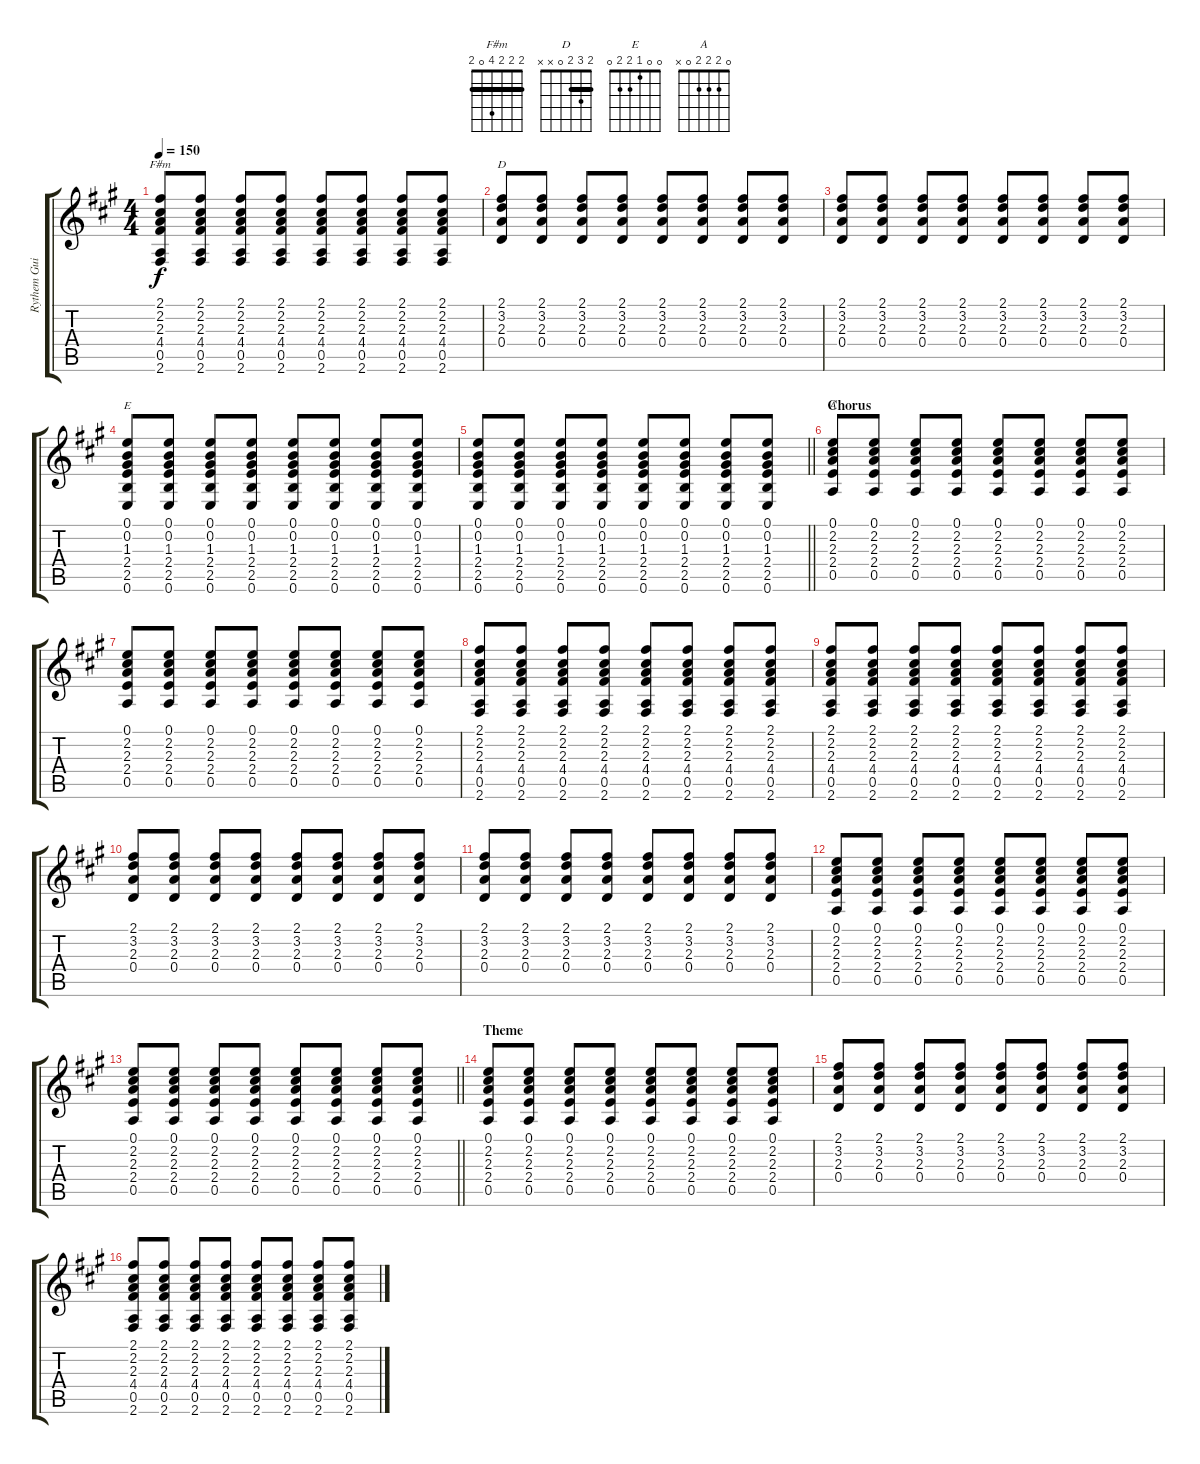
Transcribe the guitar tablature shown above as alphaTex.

\track ("Rythem Guitar" "Rythem Gui") {instrument electricguitarclean}
\staff {score tabs}
\tuning (E4 B3 G3 D3 A2 E2) {hide}
\chord ("F#m" 2 2 2 4 0 2) {barre 2}
\chord ("D" 2 3 2 0 x x) {barre 2}
\chord ("E" 0 0 1 2 2 0)
\chord ("A" 0 2 2 2 0 x)
\ts (4 4)
\tempo 150
\clef g2
\ks a
(2.1 2.2 2.3 4.4 0.5 2.6).8{ch "F#m" dy f} (2.1 2.2 2.3 4.4 0.5 2.6).8 (2.1 2.2 2.3 4.4 0.5 2.6).8 (2.1 2.2 2.3 4.4 0.5 2.6).8 (2.1 2.2 2.3 4.4 0.5 2.6).8 (2.1 2.2 2.3 4.4 0.5 2.6).8 (2.1 2.2 2.3 4.4 0.5 2.6).8 (2.1 2.2 2.3 4.4 0.5 2.6).8 |
(2.1 3.2 2.3 0.4).8{ch "D"} (2.1 3.2 2.3 0.4).8 (2.1 3.2 2.3 0.4).8 (2.1 3.2 2.3 0.4).8 (2.1 3.2 2.3 0.4).8 (2.1 3.2 2.3 0.4).8 (2.1 3.2 2.3 0.4).8 (2.1 3.2 2.3 0.4).8 |
(2.1 3.2 2.3 0.4).8 (2.1 3.2 2.3 0.4).8 (2.1 3.2 2.3 0.4).8 (2.1 3.2 2.3 0.4).8 (2.1 3.2 2.3 0.4).8 (2.1 3.2 2.3 0.4).8 (2.1 3.2 2.3 0.4).8 (2.1 3.2 2.3 0.4).8 |
(0.1 0.2 1.3 2.4 2.5 0.6).8{ch "E"} (0.1 0.2 1.3 2.4 2.5 0.6).8 (0.1 0.2 1.3 2.4 2.5 0.6).8 (0.1 0.2 1.3 2.4 2.5 0.6).8 (0.1 0.2 1.3 2.4 2.5 0.6).8 (0.1 0.2 1.3 2.4 2.5 0.6).8 (0.1 0.2 1.3 2.4 2.5 0.6).8 (0.1 0.2 1.3 2.4 2.5 0.6).8 |
\barLineRight lightlight
(0.1 0.2 1.3 2.4 2.5 0.6).8 (0.1 0.2 1.3 2.4 2.5 0.6).8 (0.1 0.2 1.3 2.4 2.5 0.6).8 (0.1 0.2 1.3 2.4 2.5 0.6).8 (0.1 0.2 1.3 2.4 2.5 0.6).8 (0.1 0.2 1.3 2.4 2.5 0.6).8 (0.1 0.2 1.3 2.4 2.5 0.6).8 (0.1 0.2 1.3 2.4 2.5 0.6).8 |
\section ("" "Chorus")
(0.1 2.2 2.3 2.4 0.5).8{ch "A"} (0.1 2.2 2.3 2.4 0.5).8 (0.1 2.2 2.3 2.4 0.5).8 (0.1 2.2 2.3 2.4 0.5).8 (0.1 2.2 2.3 2.4 0.5).8 (0.1 2.2 2.3 2.4 0.5).8 (0.1 2.2 2.3 2.4 0.5).8 (0.1 2.2 2.3 2.4 0.5).8 |
(0.1 2.2 2.3 2.4 0.5).8 (0.1 2.2 2.3 2.4 0.5).8 (0.1 2.2 2.3 2.4 0.5).8 (0.1 2.2 2.3 2.4 0.5).8 (0.1 2.2 2.3 2.4 0.5).8 (0.1 2.2 2.3 2.4 0.5).8 (0.1 2.2 2.3 2.4 0.5).8 (0.1 2.2 2.3 2.4 0.5).8 |
(2.1 2.2 2.3 4.4 0.5 2.6).8 (2.1 2.2 2.3 4.4 0.5 2.6).8 (2.1 2.2 2.3 4.4 0.5 2.6).8 (2.1 2.2 2.3 4.4 0.5 2.6).8 (2.1 2.2 2.3 4.4 0.5 2.6).8 (2.1 2.2 2.3 4.4 0.5 2.6).8 (2.1 2.2 2.3 4.4 0.5 2.6).8 (2.1 2.2 2.3 4.4 0.5 2.6).8 |
(2.1 2.2 2.3 4.4 0.5 2.6).8 (2.1 2.2 2.3 4.4 0.5 2.6).8 (2.1 2.2 2.3 4.4 0.5 2.6).8 (2.1 2.2 2.3 4.4 0.5 2.6).8 (2.1 2.2 2.3 4.4 0.5 2.6).8 (2.1 2.2 2.3 4.4 0.5 2.6).8 (2.1 2.2 2.3 4.4 0.5 2.6).8 (2.1 2.2 2.3 4.4 0.5 2.6).8 |
(2.1 3.2 2.3 0.4).8 (2.1 3.2 2.3 0.4).8 (2.1 3.2 2.3 0.4).8 (2.1 3.2 2.3 0.4).8 (2.1 3.2 2.3 0.4).8 (2.1 3.2 2.3 0.4).8 (2.1 3.2 2.3 0.4).8 (2.1 3.2 2.3 0.4).8 |
(2.1 3.2 2.3 0.4).8 (2.1 3.2 2.3 0.4).8 (2.1 3.2 2.3 0.4).8 (2.1 3.2 2.3 0.4).8 (2.1 3.2 2.3 0.4).8 (2.1 3.2 2.3 0.4).8 (2.1 3.2 2.3 0.4).8 (2.1 3.2 2.3 0.4).8 |
(0.1 2.2 2.3 2.4 0.5).8 (0.1 2.2 2.3 2.4 0.5).8 (0.1 2.2 2.3 2.4 0.5).8 (0.1 2.2 2.3 2.4 0.5).8 (0.1 2.2 2.3 2.4 0.5).8 (0.1 2.2 2.3 2.4 0.5).8 (0.1 2.2 2.3 2.4 0.5).8 (0.1 2.2 2.3 2.4 0.5).8 |
\barLineRight lightlight
(0.1 2.2 2.3 2.4 0.5).8 (0.1 2.2 2.3 2.4 0.5).8 (0.1 2.2 2.3 2.4 0.5).8 (0.1 2.2 2.3 2.4 0.5).8 (0.1 2.2 2.3 2.4 0.5).8 (0.1 2.2 2.3 2.4 0.5).8 (0.1 2.2 2.3 2.4 0.5).8 (0.1 2.2 2.3 2.4 0.5).8 |
\section ("" "Theme")
(0.1 2.2 2.3 2.4 0.5).8 (0.1 2.2 2.3 2.4 0.5).8 (0.1 2.2 2.3 2.4 0.5).8 (0.1 2.2 2.3 2.4 0.5).8 (0.1 2.2 2.3 2.4 0.5).8 (0.1 2.2 2.3 2.4 0.5).8 (0.1 2.2 2.3 2.4 0.5).8 (0.1 2.2 2.3 2.4 0.5).8 |
(2.1 3.2 2.3 0.4).8 (2.1 3.2 2.3 0.4).8 (2.1 3.2 2.3 0.4).8 (2.1 3.2 2.3 0.4).8 (2.1 3.2 2.3 0.4).8 (2.1 3.2 2.3 0.4).8 (2.1 3.2 2.3 0.4).8 (2.1 3.2 2.3 0.4).8 |
(2.1 2.2 2.3 4.4 0.5 2.6).8 (2.1 2.2 2.3 4.4 0.5 2.6).8 (2.1 2.2 2.3 4.4 0.5 2.6).8 (2.1 2.2 2.3 4.4 0.5 2.6).8 (2.1 2.2 2.3 4.4 0.5 2.6).8 (2.1 2.2 2.3 4.4 0.5 2.6).8 (2.1 2.2 2.3 4.4 0.5 2.6).8 (2.1 2.2 2.3 4.4 0.5 2.6).8
